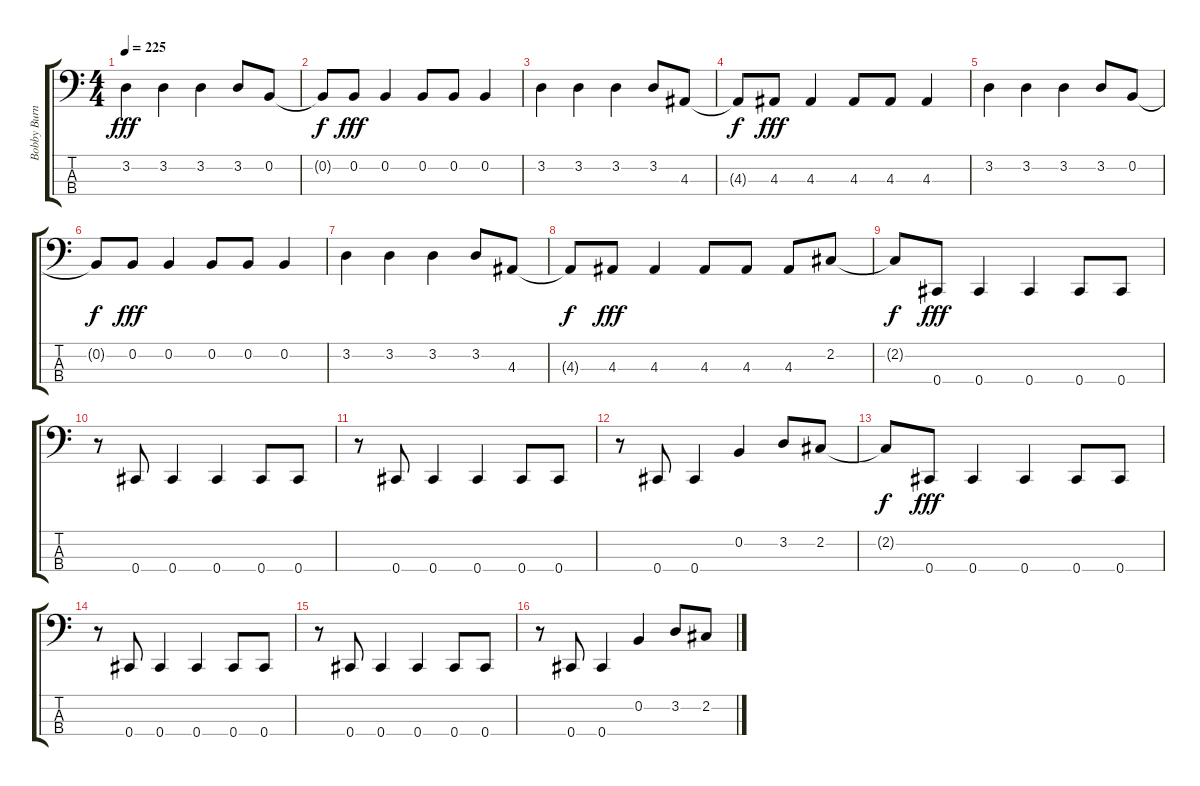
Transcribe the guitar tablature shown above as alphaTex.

\track ("Bobby Burns" "Bobby Burn") {instrument electricbasspick}
\staff {score tabs}
\tuning (E2 B1 Gb1 Db1) {hide}
\ts (4 4)
\tempo 225
\clef f4
\ks c
3.2.4{dy fff} 3.2.4 3.2.4 3.2.8 0.2.8 |
0.2{t}.8{dy f} 0.2.8{dy fff} 0.2.4 0.2.8 0.2.8 0.2.4 |
3.2.4 3.2.4 3.2.4 3.2.8 4.3.8 |
4.3{t}.8{dy f} 4.3.8{dy fff} 4.3.4 4.3.8 4.3.8 4.3.4 |
3.2.4 3.2.4 3.2.4 3.2.8 0.2.8 |
0.2{t}.8{dy f} 0.2.8{dy fff} 0.2.4 0.2.8 0.2.8 0.2.4 |
3.2.4 3.2.4 3.2.4 3.2.8 4.3.8 |
4.3{t}.8{dy f} 4.3.8{dy fff} 4.3.4 4.3.8 4.3.8 4.3.8 2.2.8 |
2.2{t}.8{dy f} 0.4.8{dy fff} 0.4.4 0.4.4 0.4.8 0.4.8 |
r.8 0.4.8 0.4.4 0.4.4 0.4.8 0.4.8 |
r.8 0.4.8 0.4.4 0.4.4 0.4.8 0.4.8 |
r.8 0.4.8 0.4.4 0.2.4 3.2.8 2.2.8 |
2.2{t}.8{dy f} 0.4.8{dy fff} 0.4.4 0.4.4 0.4.8 0.4.8 |
r.8 0.4.8 0.4.4 0.4.4 0.4.8 0.4.8 |
r.8 0.4.8 0.4.4 0.4.4 0.4.8 0.4.8 |
r.8 0.4.8 0.4.4 0.2.4 3.2.8 2.2.8
